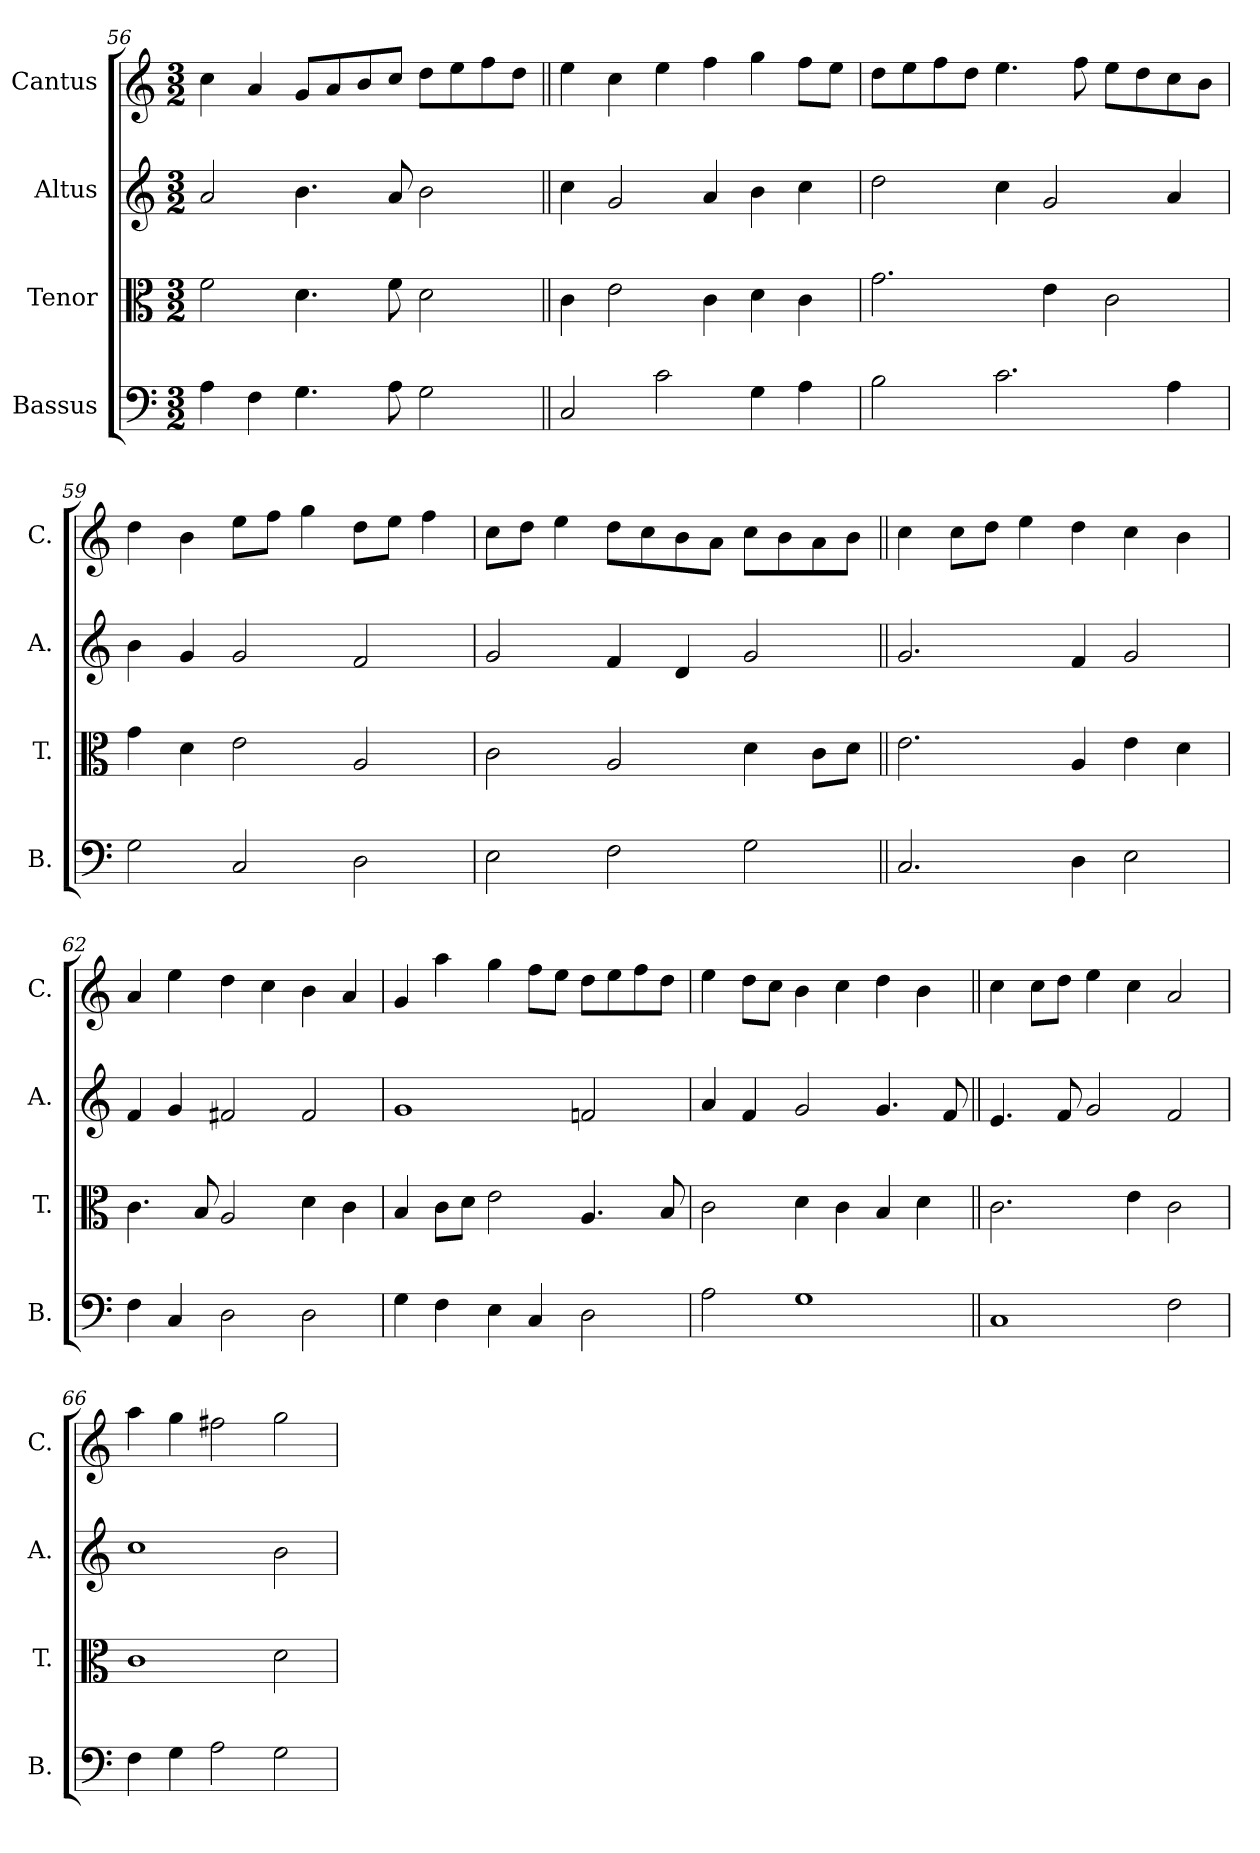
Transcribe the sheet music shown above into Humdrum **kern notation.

**kern	**kern	**kern	**kern
*part4	*part3	*part2	*part1
*staff4	*staff3	*staff2	*staff1
*I"Bassus	*I"Tenor	*I"Altus	*I"Cantus
*I'B.	*I'T.	*I'A.	*I'C.
*clefF4	*clefC3	*clefG2	*clefG2
*k[]	*k[]	*k[]	*k[]
*C:	*C:	*C:	*C:
*M3/2	*M3/2	*M3/2	*M3/2
=56	=56	=56	=56
4A\	2f\	2a/	4cc\
4F\	.	.	4a/
4.G\	4.d\	4.b\	8g/L
.	.	.	8a/
.	.	.	8b/
8A\	8f\	8a/	8cc/J
2G\	2d\	2b\	8dd\L
.	.	.	8ee\
.	.	.	8ff\
.	.	.	8dd\J
=57||	=57||	=57||	=57||
2C/	4c\	4cc\	4ee\
.	2e\	2g/	4cc\
2c\	.	.	4ee\
.	4c\	4a/	4ff\
4G\	4d\	4b\	4gg\
4A\	4c\	4cc\	8ff\L
.	.	.	8ee\J
=58	=58	=58	=58
2B\	2.g\	2dd\	8dd\L
.	.	.	8ee\
.	.	.	8ff\
.	.	.	8dd\J
2.c\	.	4cc\	4.ee\
.	4e\	2g/	.
.	.	.	8ff\
.	2c\	.	8ee\L
.	.	.	8dd\
4A\	.	4a/	8cc\
.	.	.	8b\J
!!LO:LB:g=z
=59	=59	=59	=59
2G\	4g\	4b\	4dd\
.	4d\	4g/	4b\
2C/	2e\	2g/	8ee\L
.	.	.	8ff\J
.	.	.	4gg\
2D\	2A/	2f/	8dd\L
.	.	.	8ee\J
.	.	.	4ff\
=60	=60	=60	=60
2E\	2c\	2g/	8cc\L
.	.	.	8dd\J
.	.	.	4ee\
2F\	2A/	4f/	8dd\L
.	.	.	8cc\
.	.	4d/	8b\
.	.	.	8a\J
2G\	4d\	2g/	8cc\L
.	.	.	8b\
.	8c\L	.	8a\
.	8d\J	.	8b\J
=61||	=61||	=61||	=61||
2.C/	2.e\	2.g/	4cc\
.	.	.	8cc\L
.	.	.	8dd\J
.	.	.	4ee\
4D\	4A/	4f/	4dd\
2E\	4e\	2g/	4cc\
.	4d\	.	4b\
=62	=62	=62	=62
4F\	4.c\	4f/	4a/
4C/	.	4g/	4ee\
.	8B/	.	.
2D\	2A/	2f#X/	4dd\
.	.	.	4cc\
2D\	4d\	2f#/	4b\
.	4c\	.	4a/
=63	=63	=63	=63
4G\	4B/	1g/	4g/
4F\	8c\L	.	4aa\
.	8d\J	.	.
4E\	2e\	.	4gg\
4C/	.	.	8ff\L
.	.	.	8ee\J
2D\	4.A/	2fn/	8dd\L
.	.	.	8ee\
.	.	.	8ff\
.	8B/	.	8dd\J
=64	=64	=64	=64
2A\	2c\	4a/	4ee\
.	.	4f/	8dd\L
.	.	.	8cc\J
1G\	4d\	2g/	4b\
.	4c\	.	4cc\
.	4B/	4.g/	4dd\
.	4d\	.	4b\
.	.	8f/	.
=65||	=65||	=65||	=65||
1C/	2.c\	4.e/	4cc\
.	.	.	8cc\L
.	.	8f/	8dd\J
.	.	2g/	4ee\
.	4e\	.	4cc\
2F\	2c\	2f/	2a/
!!LO:LB:g=z
=66	=66	=66	=66
4F\	1c\	1cc\	4aa\
4G\	.	.	4gg\
2A\	.	.	2ff#X\
2G\	2d\	2b\	2gg\
=	=	=	=
*-	*-	*-	*-
